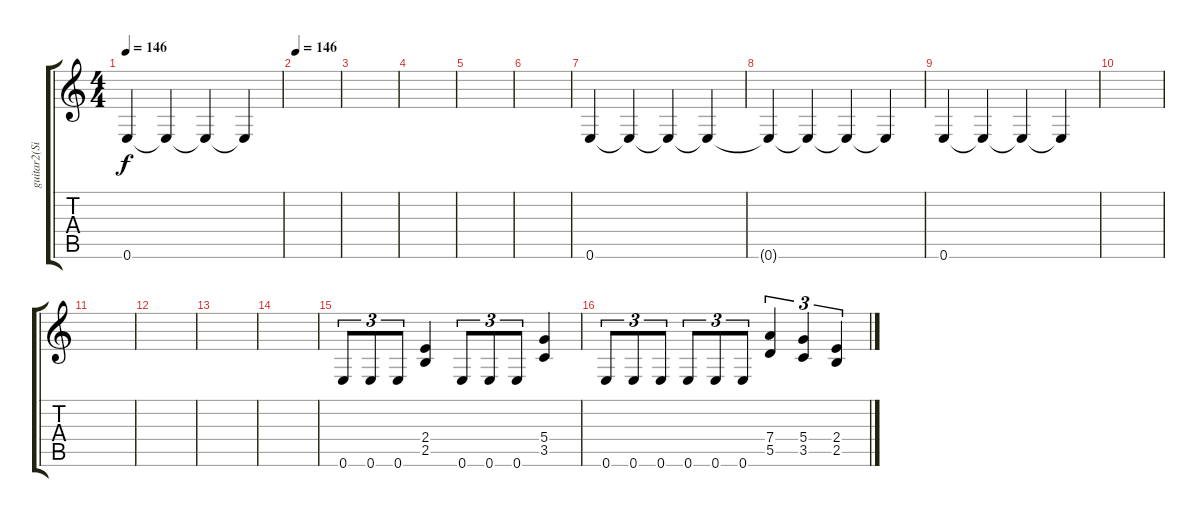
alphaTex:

\track ("guitar2(Simon)" "guitar2(Si") {instrument distortionguitar}
\staff {score tabs}
\tuning (E4 B3 G3 D3 A2 E2) {hide}
\ts (4 4)
\tempo 146
\tempo 120
\tempo 146
\clef g2
\ks c
0.6.4{dy f volume 0 instrument guitarharmonics} 0.6{t}.4{volume 16} 0.6{t}.4 0.6{t}.4 |
\tempo 146
|
|
|
|
|
0.6.4{volume 0 instrument guitarharmonics} 0.6{t}.4{volume 16} 0.6{t}.4 0.6{t}.4 |
0.6{t}.4{volume 0} 0.6{t}.4 0.6{t}.4 0.6{t}.4 |
0.6.4{volume 16 instrument guitarharmonics} 0.6{t}.4 0.6{t}.4 0.6{t}.4 |
|
|
|
|
|
0.6.8{tu (3 2) volume 16 instrument distortionguitar} 0.6.8{tu (3 2)} 0.6.8{tu (3 2)} (2.4 2.5).4 0.6.8{tu (3 2)} 0.6.8{tu (3 2)} 0.6.8{tu (3 2)} (5.4 3.5).4 |
0.6.8{tu (3 2)} 0.6.8{tu (3 2)} 0.6.8{tu (3 2)} 0.6.8{tu (3 2)} 0.6.8{tu (3 2)} 0.6.8{tu (3 2)} (7.4 5.5).4{tu (3 2)} (5.4 3.5).4{tu (3 2)} (2.4 2.5).4{tu (3 2)}
